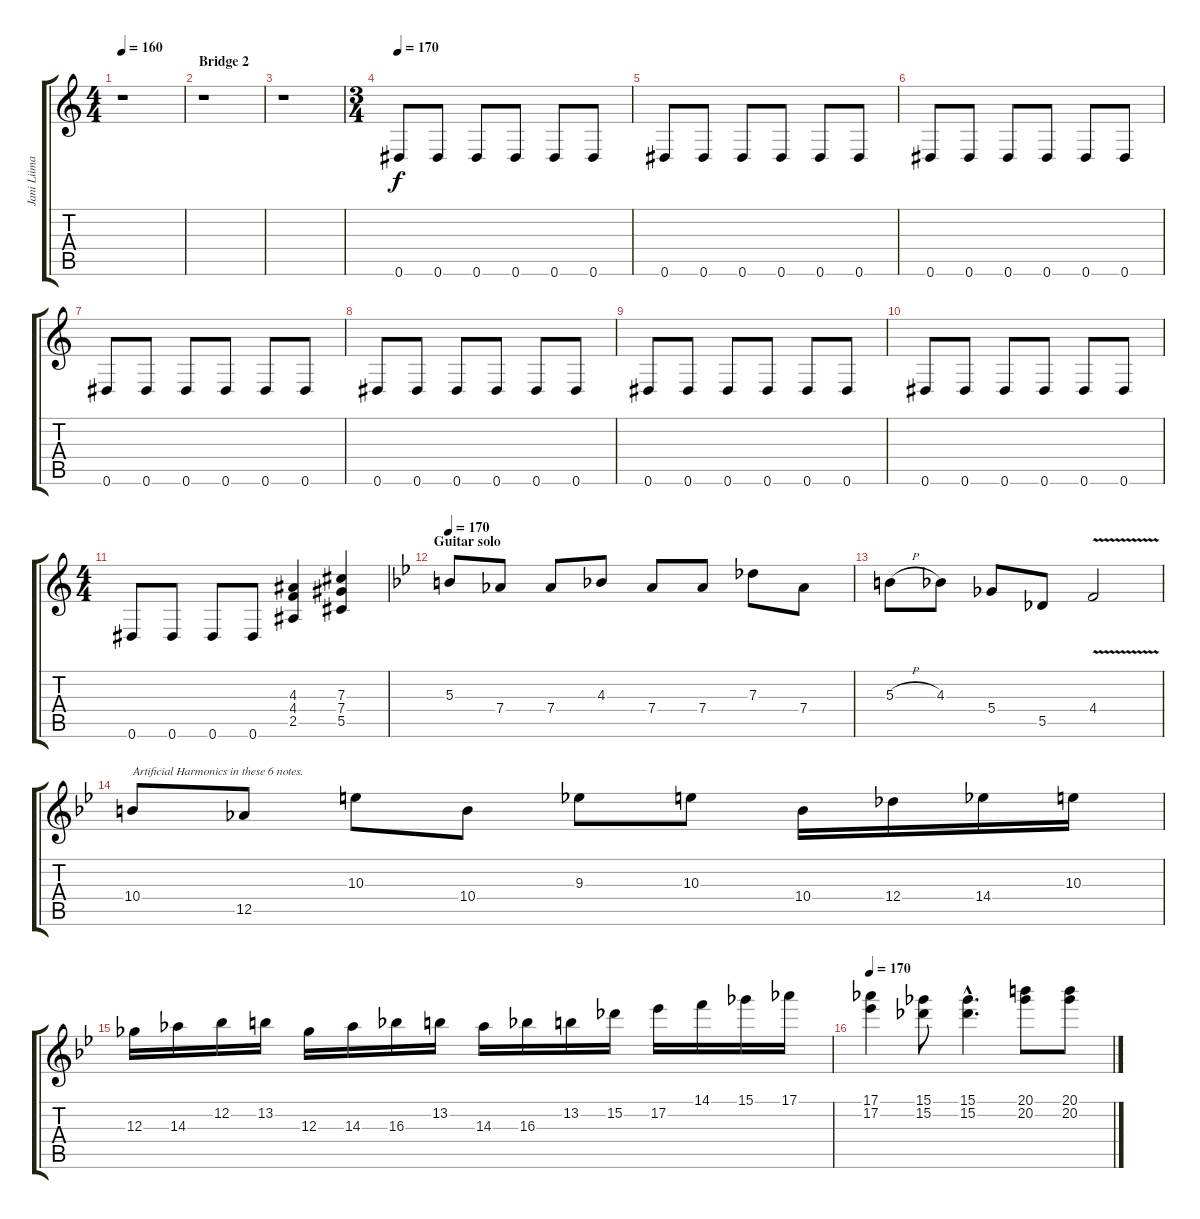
\track ("Jani Liimatainen" "Jani Liima") {instrument distortionguitar}
\staff {score tabs}
\tuning (Eb4 Bb3 Gb3 Db3 Ab2 Eb2) {hide}
\ts (4 4)
\tempo 160
\clef g2
\ks c
r.1{dy f} |
\section ("" "Bridge 2")
r.1 |
r.1 |
\ts (3 4)
\tempo 170
0.6.8 0.6.8 0.6.8 0.6.8 0.6.8 0.6.8 |
0.6.8 0.6.8 0.6.8 0.6.8 0.6.8 0.6.8 |
0.6.8 0.6.8 0.6.8 0.6.8 0.6.8 0.6.8 |
0.6.8 0.6.8 0.6.8 0.6.8 0.6.8 0.6.8 |
0.6.8 0.6.8 0.6.8 0.6.8 0.6.8 0.6.8 |
0.6.8 0.6.8 0.6.8 0.6.8 0.6.8 0.6.8 |
0.6.8 0.6.8 0.6.8 0.6.8 0.6.8 0.6.8 |
\ts (4 4)
0.6.8 0.6.8 0.6.8 0.6.8 (4.3 4.4 2.5).4 (7.3 7.4 5.5).4 |
\section ("" "Guitar solo ")
\tempo 170
\ks gminor
5.3.8{volume 16 balance 8} 7.4.8 7.4.8 4.3.8 7.4.8 7.4.8 7.3.8 7.4.8 |
5.3{h}.8 4.3.8 5.4.8 5.5.8 4.4{v}.2 |
10.4.8{txt "Artificial Harmonics in these 6 notes." instrument guitarharmonics} 12.5.8 10.3.8 10.4.8 9.3.8 10.3.8 10.4.16{instrument distortionguitar} 12.4.16 14.4.16 10.3.16 |
12.3.16 14.3.16 12.2.16 13.2.16 12.3.16 14.3.16 16.3.16 13.2.16 14.3.16 16.3.16 13.2.16 15.2.16 17.2.16 14.1.16 15.1.16 17.1.16 |
\tempo 170
(17.1 17.2).4 (15.1 15.2).8 (15.1{hac} 15.2{hac}).4{d} (20.1 20.2).8 (20.1 20.2).8
